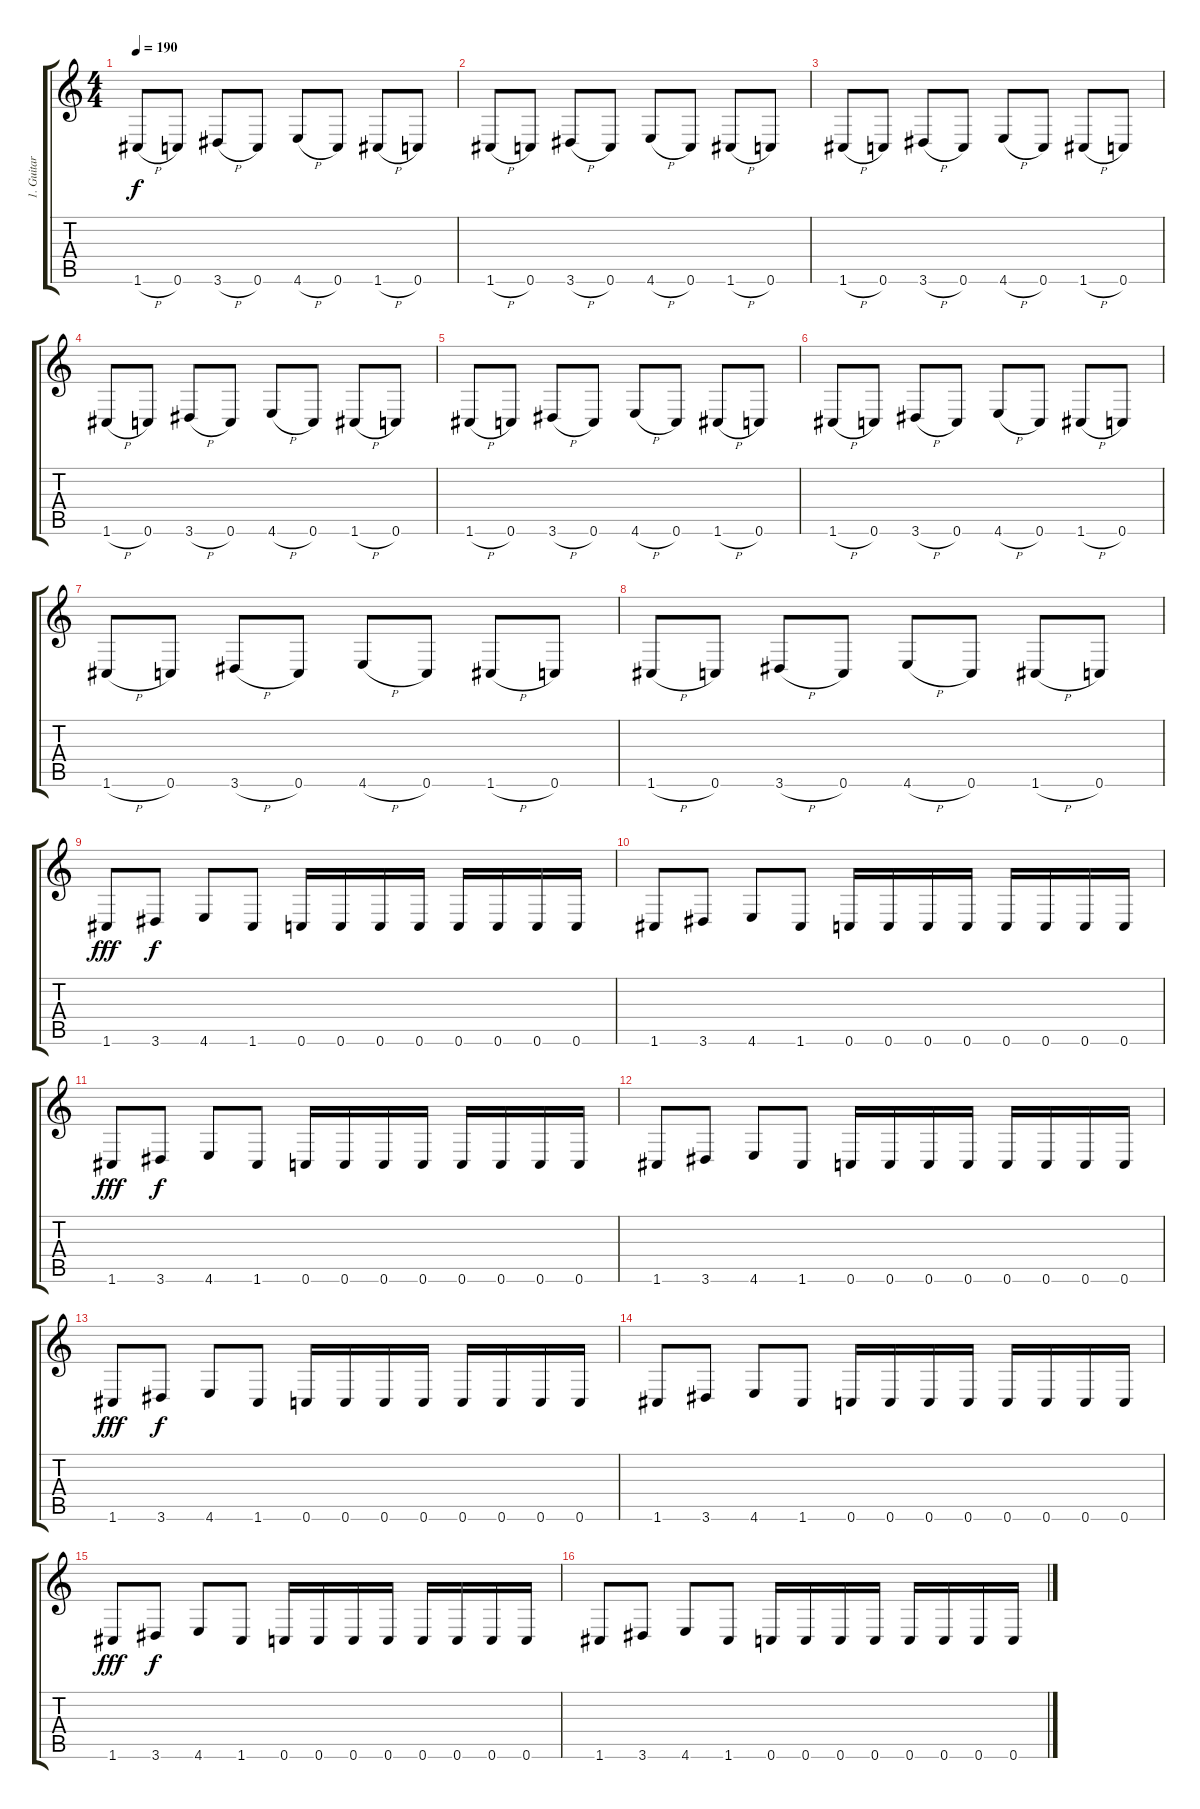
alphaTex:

\track ("1. Guitar" "1. Guitar") {instrument distortionguitar}
\staff {score tabs}
\tuning (D4 A3 F3 C3 G2 C2) {hide}
\ts (4 4)
\tempo 190
\clef g2
\ks c
1.6{h}.8{dy f} 0.6.8 3.6{h}.8 0.6.8 4.6{h}.8 0.6.8 1.6{h}.8 0.6.8 |
1.6{h}.8 0.6.8 3.6{h}.8 0.6.8 4.6{h}.8 0.6.8 1.6{h}.8 0.6.8 |
1.6{h}.8 0.6.8 3.6{h}.8 0.6.8 4.6{h}.8 0.6.8 1.6{h}.8 0.6.8 |
1.6{h}.8 0.6.8 3.6{h}.8 0.6.8 4.6{h}.8 0.6.8 1.6{h}.8 0.6.8 |
1.6{h}.8 0.6.8 3.6{h}.8 0.6.8 4.6{h}.8 0.6.8 1.6{h}.8 0.6.8 |
1.6{h}.8 0.6.8 3.6{h}.8 0.6.8 4.6{h}.8 0.6.8 1.6{h}.8 0.6.8 |
1.6{h}.8 0.6.8 3.6{h}.8 0.6.8 4.6{h}.8 0.6.8 1.6{h}.8 0.6.8 |
1.6{h}.8 0.6.8 3.6{h}.8 0.6.8 4.6{h}.8 0.6.8 1.6{h}.8 0.6.8 |
1.6.8{dy fff} 3.6.8{dy f} 4.6.8 1.6.8 0.6.16 0.6.16 0.6.16 0.6.16 0.6.16 0.6.16 0.6.16 0.6.16 |
1.6.8 3.6.8 4.6.8 1.6.8 0.6.16 0.6.16 0.6.16 0.6.16 0.6.16 0.6.16 0.6.16 0.6.16 |
1.6.8{dy fff} 3.6.8{dy f} 4.6.8 1.6.8 0.6.16 0.6.16 0.6.16 0.6.16 0.6.16 0.6.16 0.6.16 0.6.16 |
1.6.8 3.6.8 4.6.8 1.6.8 0.6.16 0.6.16 0.6.16 0.6.16 0.6.16 0.6.16 0.6.16 0.6.16 |
1.6.8{dy fff} 3.6.8{dy f} 4.6.8 1.6.8 0.6.16 0.6.16 0.6.16 0.6.16 0.6.16 0.6.16 0.6.16 0.6.16 |
1.6.8 3.6.8 4.6.8 1.6.8 0.6.16 0.6.16 0.6.16 0.6.16 0.6.16 0.6.16 0.6.16 0.6.16 |
1.6.8{dy fff} 3.6.8{dy f} 4.6.8 1.6.8 0.6.16 0.6.16 0.6.16 0.6.16 0.6.16 0.6.16 0.6.16 0.6.16 |
1.6.8 3.6.8 4.6.8 1.6.8 0.6.16 0.6.16 0.6.16 0.6.16 0.6.16 0.6.16 0.6.16 0.6.16
